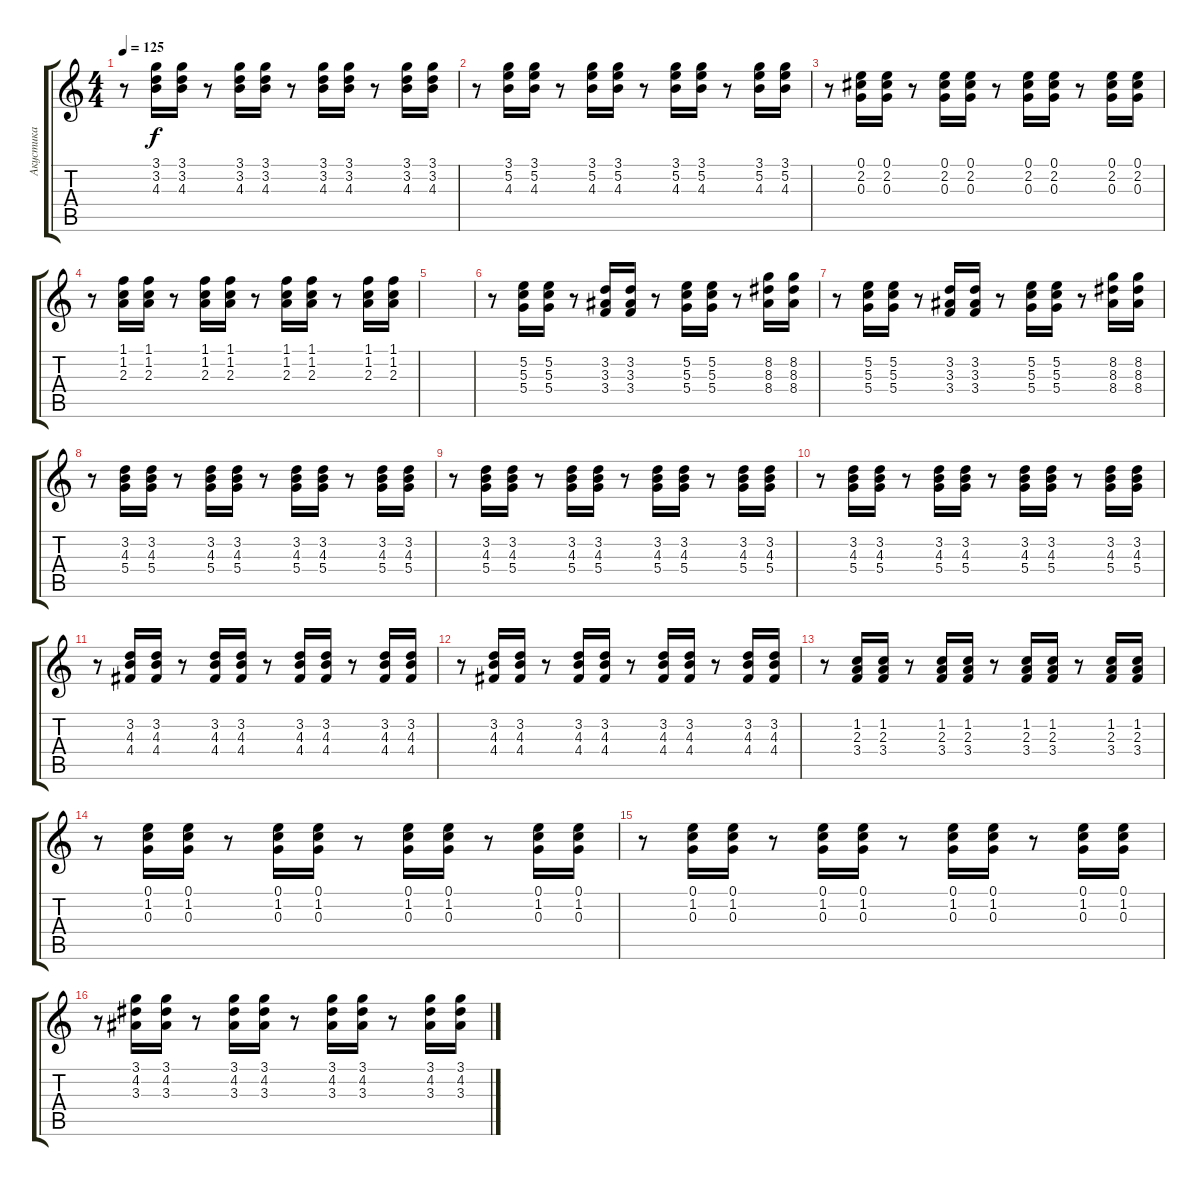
\track ("Акустика" "Акустика") {instrument acousticguitarsteel}
\staff {score tabs}
\tuning (E4 B3 G3 D3 A2 E2) {hide}
\ts (4 4)
\tempo 125
\clef g2
\ks c
r.8{dy f} (3.1 3.2 4.3).16 (3.1 3.2 4.3).16 r.8 (3.1 3.2 4.3).16 (3.1 3.2 4.3).16 r.8 (3.1 3.2 4.3).16 (3.1 3.2 4.3).16 r.8 (3.1 3.2 4.3).16 (3.1 3.2 4.3).16 |
r.8 (3.1 5.2 4.3).16 (3.1 5.2 4.3).16 r.8 (3.1 5.2 4.3).16 (3.1 5.2 4.3).16 r.8 (3.1 5.2 4.3).16 (3.1 5.2 4.3).16 r.8 (3.1 5.2 4.3).16 (3.1 5.2 4.3).16 |
r.8 (0.1 2.2 0.3).16 (0.1 2.2 0.3).16 r.8 (0.1 2.2 0.3).16 (0.1 2.2 0.3).16 r.8 (0.1 2.2 0.3).16 (0.1 2.2 0.3).16 r.8 (0.1 2.2 0.3).16 (0.1 2.2 0.3).16 |
r.8 (1.1 1.2 2.3).16 (1.1 1.2 2.3).16 r.8 (1.1 1.2 2.3).16 (1.1 1.2 2.3).16 r.8 (1.1 1.2 2.3).16 (1.1 1.2 2.3).16 r.8 (1.1 1.2 2.3).16 (1.1 1.2 2.3).16 |
|
r.8 (5.2 5.3 5.4).16 (5.2 5.3 5.4).16 r.8 (3.2 3.3 3.4).16 (3.2 3.3 3.4).16 r.8 (5.2 5.3 5.4).16 (5.2 5.3 5.4).16 r.8 (8.2 8.3 8.4).16 (8.2 8.3 8.4).16 |
r.8 (5.2 5.3 5.4).16 (5.2 5.3 5.4).16 r.8 (3.2 3.3 3.4).16 (3.2 3.3 3.4).16 r.8 (5.2 5.3 5.4).16 (5.2 5.3 5.4).16 r.8 (8.2 8.3 8.4).16 (8.2 8.3 8.4).16 |
r.8 (3.2 4.3 5.4).16 (3.2 4.3 5.4).16 r.8 (3.2 4.3 5.4).16 (3.2 4.3 5.4).16 r.8 (3.2 4.3 5.4).16 (3.2 4.3 5.4).16 r.8 (3.2 4.3 5.4).16 (3.2 4.3 5.4).16 |
r.8 (3.2 4.3 5.4).16 (3.2 4.3 5.4).16 r.8 (3.2 4.3 5.4).16 (3.2 4.3 5.4).16 r.8 (3.2 4.3 5.4).16 (3.2 4.3 5.4).16 r.8 (3.2 4.3 5.4).16 (3.2 4.3 5.4).16 |
r.8 (3.2 4.3 5.4).16 (3.2 4.3 5.4).16 r.8 (3.2 4.3 5.4).16 (3.2 4.3 5.4).16 r.8 (3.2 4.3 5.4).16 (3.2 4.3 5.4).16 r.8 (3.2 4.3 5.4).16 (3.2 4.3 5.4).16 |
r.8 (3.2 4.3 4.4).16 (3.2 4.3 4.4).16 r.8 (3.2 4.3 4.4).16 (3.2 4.3 4.4).16 r.8 (3.2 4.3 4.4).16 (3.2 4.3 4.4).16 r.8 (3.2 4.3 4.4).16 (3.2 4.3 4.4).16 |
r.8 (3.2 4.3 4.4).16 (3.2 4.3 4.4).16 r.8 (3.2 4.3 4.4).16 (3.2 4.3 4.4).16 r.8 (3.2 4.3 4.4).16 (3.2 4.3 4.4).16 r.8 (3.2 4.3 4.4).16 (3.2 4.3 4.4).16 |
r.8 (1.2 2.3 3.4).16 (1.2 2.3 3.4).16 r.8 (1.2 2.3 3.4).16 (1.2 2.3 3.4).16 r.8 (1.2 2.3 3.4).16 (1.2 2.3 3.4).16 r.8 (1.2 2.3 3.4).16 (1.2 2.3 3.4).16 |
r.8 (0.1 1.2 0.3).16 (0.1 1.2 0.3).16 r.8 (0.1 1.2 0.3).16 (0.1 1.2 0.3).16 r.8 (0.1 1.2 0.3).16 (0.1 1.2 0.3).16 r.8 (0.1 1.2 0.3).16 (0.1 1.2 0.3).16 |
r.8 (0.1 1.2 0.3).16 (0.1 1.2 0.3).16 r.8 (0.1 1.2 0.3).16 (0.1 1.2 0.3).16 r.8 (0.1 1.2 0.3).16 (0.1 1.2 0.3).16 r.8 (0.1 1.2 0.3).16 (0.1 1.2 0.3).16 |
r.8 (3.1 4.2 3.3).16 (3.1 4.2 3.3).16 r.8 (3.1 4.2 3.3).16 (3.1 4.2 3.3).16 r.8 (3.1 4.2 3.3).16 (3.1 4.2 3.3).16 r.8 (3.1 4.2 3.3).16 (3.1 4.2 3.3).16
